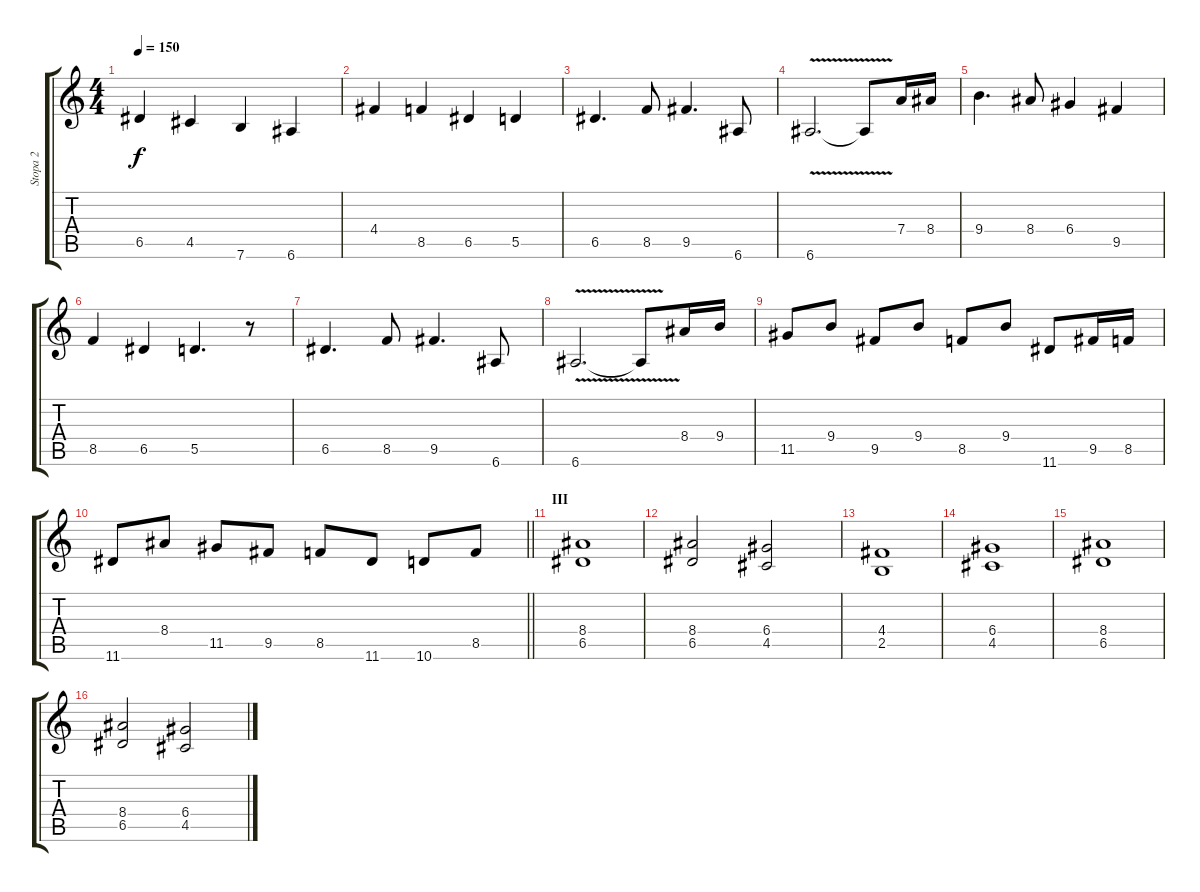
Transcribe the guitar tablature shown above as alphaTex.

\track ("Stopa 2" "Stopa 2") {instrument distortionguitar}
\staff {score tabs}
\tuning (E4 B3 G3 D3 A2 E2) {hide}
\ts (4 4)
\tempo 150
\clef g2
\ks c
6.5.4{dy f} 4.5.4 7.6.4 6.6.4 |
4.4.4 8.5.4 6.5.4 5.5.4 |
6.5.4{d} 8.5.8 9.5.4{d} 6.6.8 |
6.6{v}.2{d} 6.6{t}.8 7.4.16 8.4.16 |
9.4.4{d} 8.4.8 6.4.4 9.5.4 |
8.5.4 6.5.4 5.5.4{d} r.8 |
6.5.4{d} 8.5.8 9.5.4{d} 6.6.8 |
6.6{v}.2{d} 6.6{t}.8 8.4.16 9.4.16 |
11.5.8 9.4.8 9.5.8 9.4.8 8.5.8 9.4.8 11.6.8 9.5.16 8.5.16 |
\barLineRight lightlight
11.6.8 8.4.8 11.5.8 9.5.8 8.5.8 11.6.8 10.6.8 8.5.8 |
\section ("" "III")
(8.4 6.5).1 |
(8.4 6.5).2 (6.4 4.5).2 |
(4.4 2.5).1 |
(6.4 4.5).1 |
(8.4 6.5).1 |
(8.4 6.5).2 (6.4 4.5).2
